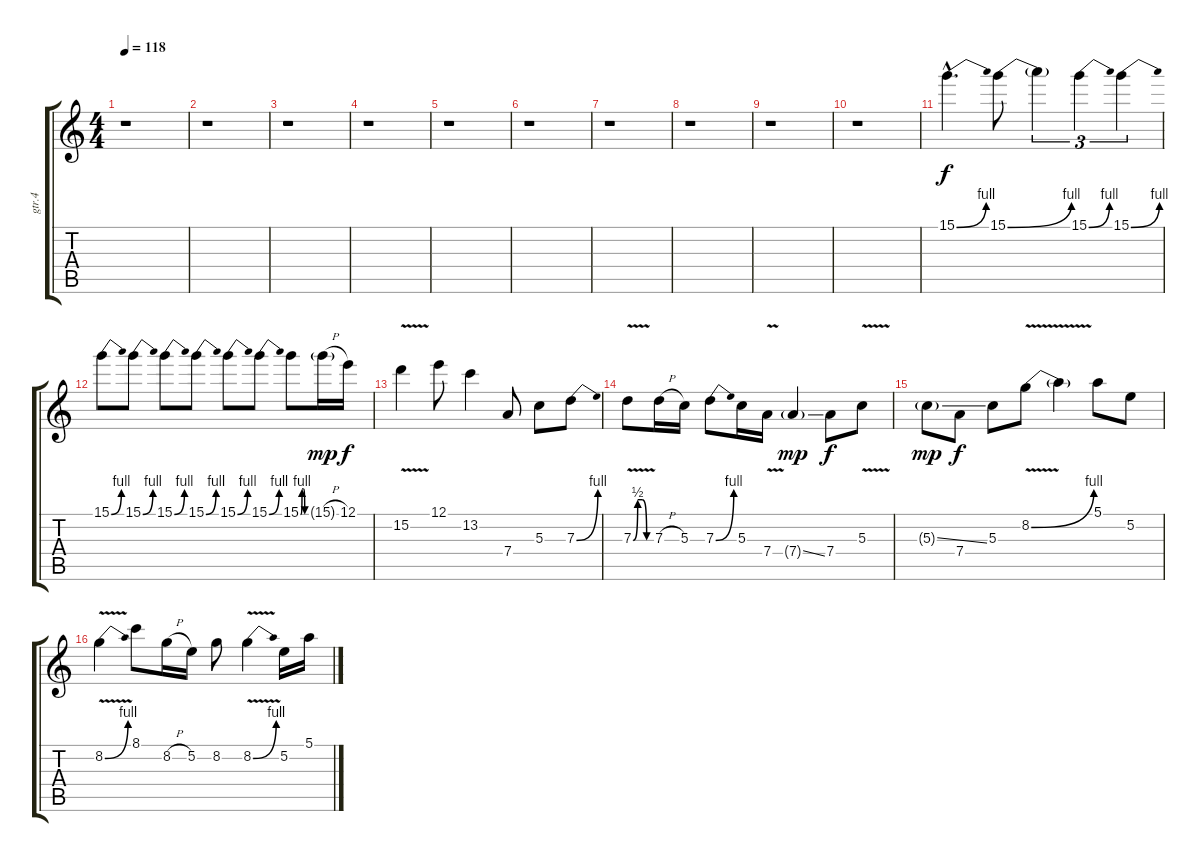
\track ("gtr.4" "gtr.4") {instrument distortionguitar}
\staff {score tabs}
\tuning (E4 B3 G3 D3 A2 E2) {hide}
\ts (4 4)
\tempo 118
\clef g2
\ks c
r.1{dy f} |
r.1 |
r.1 |
r.1 |
r.1 |
r.1 |
r.1 |
r.1 |
r.1 |
r.1 |
15.1{be (bend 0 0 60 4) hac}.4{d} 15.1{be (bend 0 0 60 4)}.8 15.1{t}.4{tu (3 2)} 15.1{be (bend 0 0 60 4)}.4{tu (3 2)} 15.1{be (bend 0 0 60 4)}.4{tu (3 2)} |
15.1{be (bend 0 0 60 4)}.8 15.1{be (bend 0 0 60 4)}.8 15.1{be (bend 0 0 60 4)}.8 15.1{be (bend 0 0 60 4)}.8 15.1{be (bend 0 0 60 4)}.8 15.1{be (bend 0 0 60 4)}.8 15.1{be (custom 0 0 15 4 30 4 45 0 60 0)}.8 15.1{h g}.16{dy mp} 12.1.16{dy f} |
15.2{v}.4 12.1.8 13.2.4 7.4.8 5.3.8 7.3{be (bend 0 0 60 4)}.8 |
7.3{be (custom 0 0 15 2 30 2 45 0 60 0) v}.8 7.3{h}.16 5.3.16 7.3{be (bend 0 0 60 4)}.8 5.3.16 7.4{v}.16 7.4{ss g}.4{dy mp} 7.4.8{dy f} 5.3{v}.8 |
5.3{ss g}.8{dy mp} 7.4.8{dy f} 5.3.8 8.2{be (bend 0 0 60 4) v}.8 8.2{t}.4 5.1.8 5.2.8 |
8.2{be (bend 0 0 60 4) v}.4 8.1.8 8.2{h}.16 5.2.16 8.2.8 8.2{be (bend 0 0 60 4) v}.4 5.2.16 5.1.16
